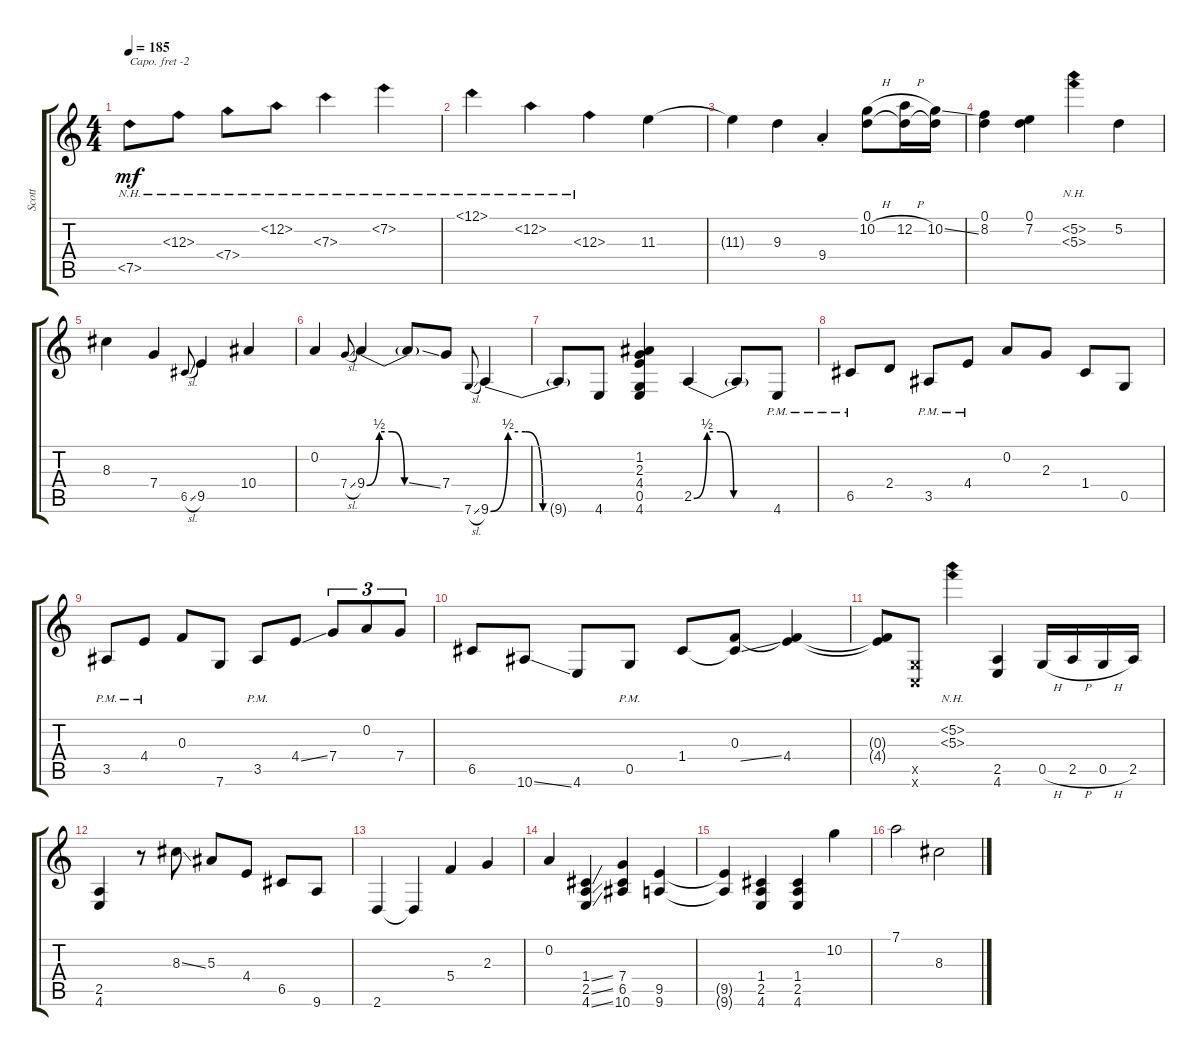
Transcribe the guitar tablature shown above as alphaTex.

\track ("Scott" "Scott") {instrument overdrivenguitar}
\staff {score tabs}
\capo -2
\tuning (E4 B3 G3 D3 A2 D2) {hide}
\ts (4 4)
\tempo 185
\clef g2
\ks c
7.5{nh}.8{dy mf} 12.3{nh}.8 7.4{nh}.8 12.2{nh}.8 7.3{nh}.4 7.2{nh}.4 |
12.1{nh}.4 12.2{nh}.4 12.3{nh}.4 11.3.4 |
11.3{t}.4 9.3.4 9.4{st}.4 (0.1 10.2{h}).8 (0.1{t} 12.2{h}).16 (0.1{t} 10.2{ss}).16 |
(0.1 8.2).4 (0.1 7.2).4 (5.2{nh} 5.3{nh}).4 5.2.4 |
8.3.4 7.4.4 6.5{sl}.8{gr onbeat} 9.5.4 10.4.4 |
0.2.4 7.4{sl}.8{gr onbeat} 9.4{be (custom 0 0 10 2 20 2 30 0 60 0)}.4 9.4{ss t}.8 7.4.8 7.6{sl}.8{gr onbeat} 9.6{be (custom 0 0 10 2 20 2 30 0 60 0)}.4 |
9.6{t}.8 4.6.8 (1.2 2.3 4.4 0.5 4.6).4 2.5{be (custom 0 0 10 2 20 2 30 0 60 0)}.4 2.5{t}.8 4.6{pm}.8 |
6.5{pm}.8 2.4.8 3.5{pm}.8 4.4{pm}.8 0.2.8 2.3.8 1.4.8 0.5.8 |
3.5{pm}.8 4.4{pm}.8 0.3.8 7.6.8 3.5{pm}.8 4.4{ss}.8 7.4.8{tu (3 2)} 0.2.8{tu (3 2)} 7.4.8{tu (3 2)} |
6.5.8 10.6{ss}.8 4.6.8 0.5{pm}.8 1.4.8 (0.3 1.4{ss t}).8 (0.3{t} 4.4).4 |
(0.3{t} 4.4{t}).8 (0.5{x} 0.6{x}).8 (5.2{nh} 5.3{nh}).4 (2.5 4.6).4 0.5{h}.16 2.5{h}.16 0.5{h}.16 2.5.16 |
(2.5 4.6).4 r.8 8.3{ss}.8 5.3.8 4.4.8 6.5.8 9.6.8 |
2.6.4 2.6{t}.4 5.4.4 2.3.4 |
0.2.4 (1.4{ss} 2.5{ss} 4.6{ss}).4 (7.4 6.5 10.6).4 (9.5 9.6).4 |
(9.5{t} 9.6{t}).4 (1.4 2.5 4.6).4 (1.4 2.5 4.6).4 10.2.4 |
7.1.2 8.3.2
